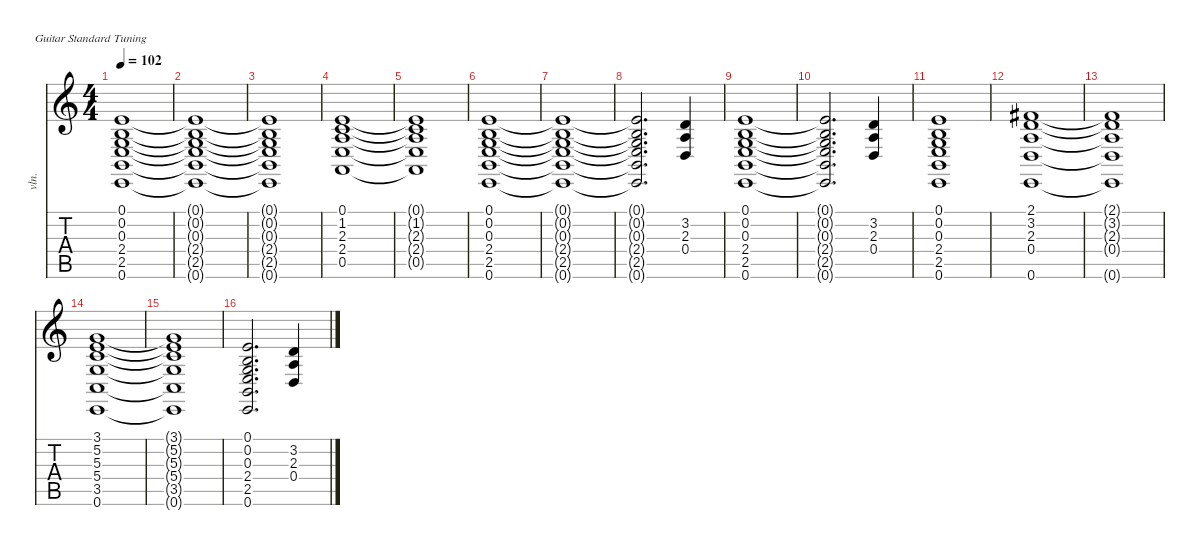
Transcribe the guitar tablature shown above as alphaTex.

\defaultSystemsLayout 4
\hideDynamics
\bracketExtendMode nobrackets
\otherSystemsTrackNameOrientation horizontal
\track ("Jon Carin" "vln.") {instrument stringensemble1}
\staff {score tabs}
\tuning (E4 B3 G3 D3 A2 E2)
\ts (4 4)
\tempo 102
\clef g2
\ks c
(0.1{t} 0.2{t} 0.3{t} 2.4{t} 2.5{t} 0.6{t}).1{dy f} |
(0.1{t} 0.2{t} 0.3{t} 2.4{t} 2.5{t} 0.6{t}).1 |
(0.1{t} 0.2{t} 0.3{t} 2.4{t} 2.5{t} 0.6{t}).1 |
(0.1 1.2 2.3 2.4 0.5).1 |
(0.1{t} 1.2{t} 2.3{t} 2.4{t} 0.5{t}).1 |
(0.1 0.2 0.3 2.4 2.5 0.6).1 |
(0.1{t} 0.2{t} 0.3{t} 2.4{t} 2.5{t} 0.6{t}).1 |
(0.1{t} 0.2{t} 0.3{t} 2.4{t} 2.5{t} 0.6{t}).2{d} (3.2 2.3 0.4).4 |
(0.1 0.2 0.3 2.4 2.5 0.6).1 |
(0.1{t} 0.2{t} 0.3{t} 2.4{t} 2.5{t} 0.6{t}).2{d} (3.2 2.3 0.4).4 |
(0.1 0.2 0.3 2.4 2.5 0.6).1 |
(2.1{acc #} 3.2 2.3 0.4 0.6).1 |
(2.1{t acc #} 3.2{t} 2.3{t} 0.4{t} 0.6{t}).1 |
(3.1 5.2 5.3 5.4 3.5 0.6).1 |
(3.1{t} 5.2{t} 5.3{t} 5.4{t} 3.5{t} 0.6{t}).1 |
(0.1 0.2 0.3 2.4 2.5 0.6).2{d} (3.2 2.3 0.4).4
